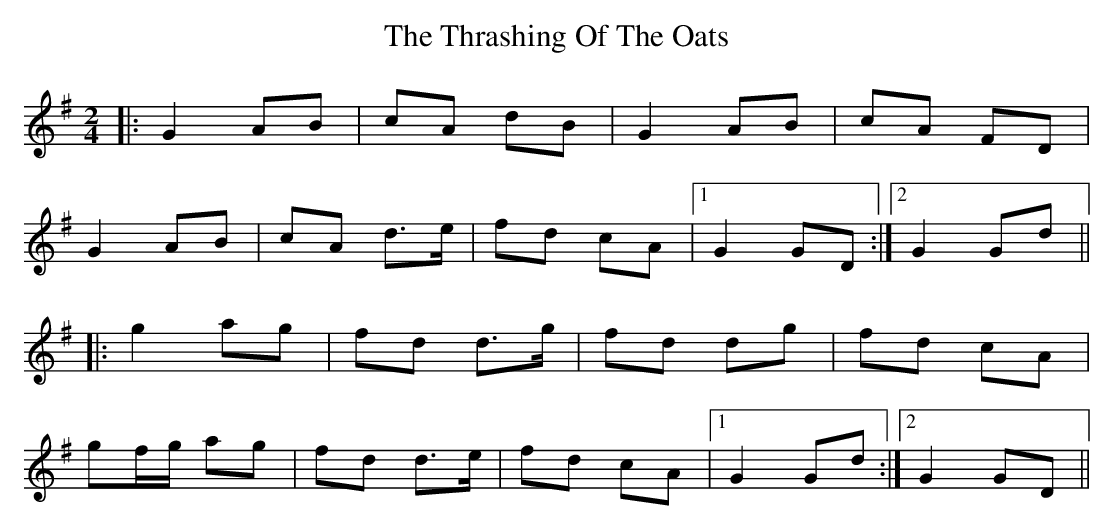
X:1
T: The Thrashing Of The Oats
M: 2/4
L: 1/8
K: Gmaj
|:G2 AB|cA dB|G2 AB|cA FD|
G2 AB|cA d>e|fd cA|1 G2 GD:|2 G2 Gd||
|:g2 ag|fd d>g|fd dg|fd cA|
gf/g/ ag|fd d>e|fd cA|1 G2 Gd:|2 G2 GD||
